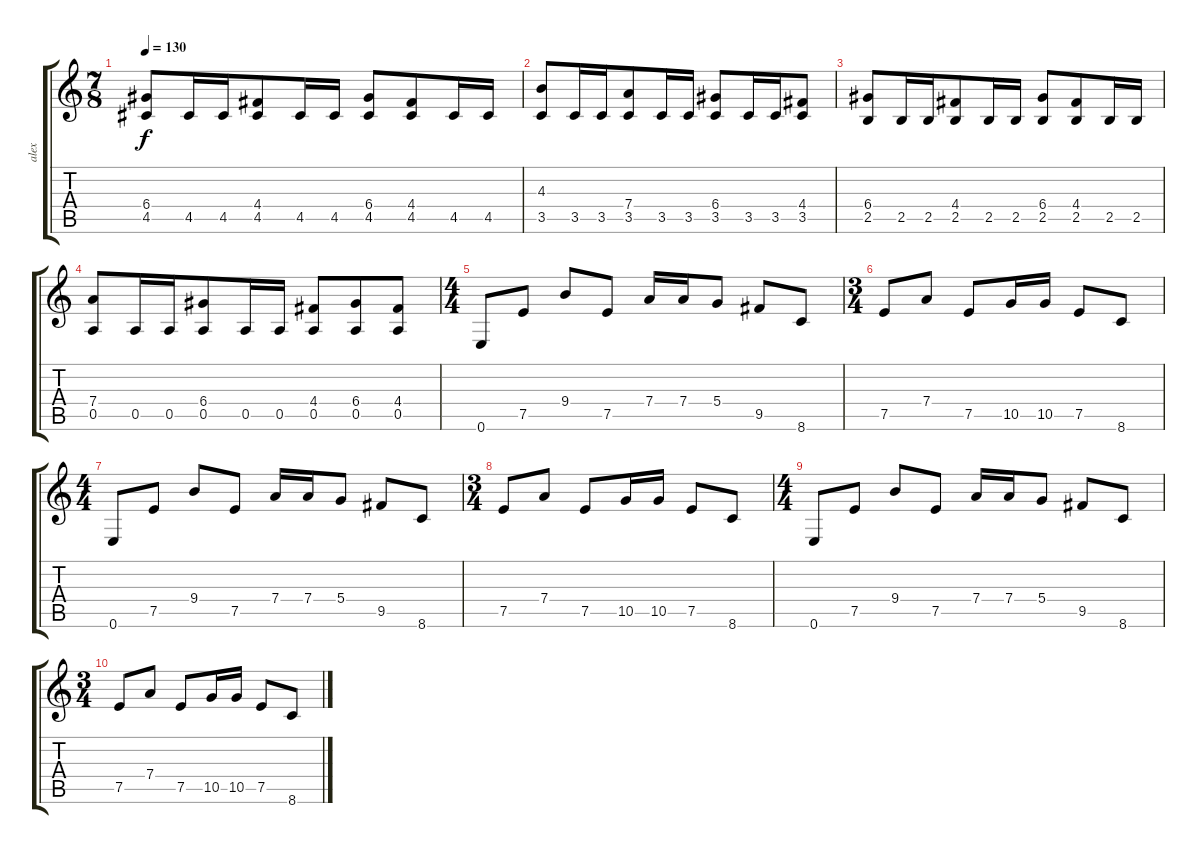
\track ("alex" "alex") {instrument overdrivenguitar}
\staff {score tabs}
\tuning (E4 B3 G3 D3 A2 E2) {hide}
\ts (7 8)
\tempo 130
\clef g2
\ks c
(6.4 4.5).8{dy f} 4.5.16 4.5.16 (4.4 4.5).8 4.5.16 4.5.16 (6.4 4.5).8 (4.4 4.5).8 4.5.16 4.5.16 |
(4.3 3.5).8 3.5.16 3.5.16 (7.4 3.5).8 3.5.16 3.5.16 (6.4 3.5).8 3.5.16 3.5.16 (4.4 3.5).8 |
(6.4 2.5).8 2.5.16 2.5.16 (4.4 2.5).8 2.5.16 2.5.16 (6.4 2.5).8 (4.4 2.5).8 2.5.16 2.5.16 |
(7.4 0.5).8 0.5.16 0.5.16 (6.4 0.5).8 0.5.16 0.5.16 (4.4 0.5).8 (6.4 0.5).8 (4.4 0.5).8 |
\ts (4 4)
0.6.8 7.5.8 9.4.8 7.5.8 7.4.16 7.4.16 5.4.8 9.5.8 8.6.8 |
\ts (3 4)
7.5.8 7.4.8 7.5.8 10.5.16 10.5.16 7.5.8 8.6.8 |
\ts (4 4)
0.6.8 7.5.8 9.4.8 7.5.8 7.4.16 7.4.16 5.4.8 9.5.8 8.6.8 |
\ts (3 4)
7.5.8 7.4.8 7.5.8 10.5.16 10.5.16 7.5.8 8.6.8 |
\ts (4 4)
0.6.8 7.5.8 9.4.8 7.5.8 7.4.16 7.4.16 5.4.8 9.5.8 8.6.8 |
\ts (3 4)
7.5.8 7.4.8 7.5.8 10.5.16 10.5.16 7.5.8 8.6.8
